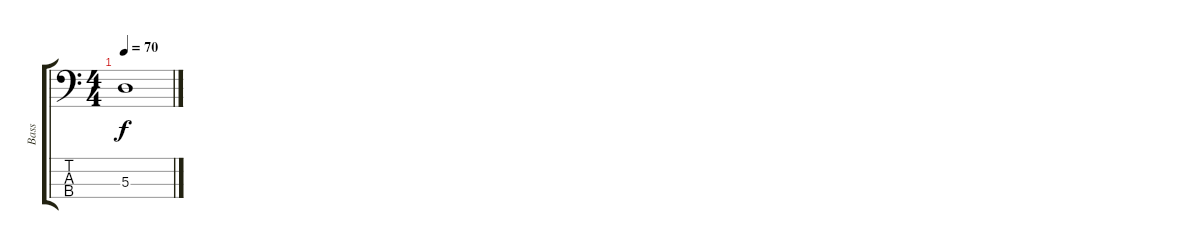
\track ("Bass" "Bass") {instrument acousticbass}
\staff {score tabs}
\tuning (G2 D2 A1 E1) {hide}
\ts (4 4)
\tempo 70
\clef f4
\ks c
5.3.1{dy f}
